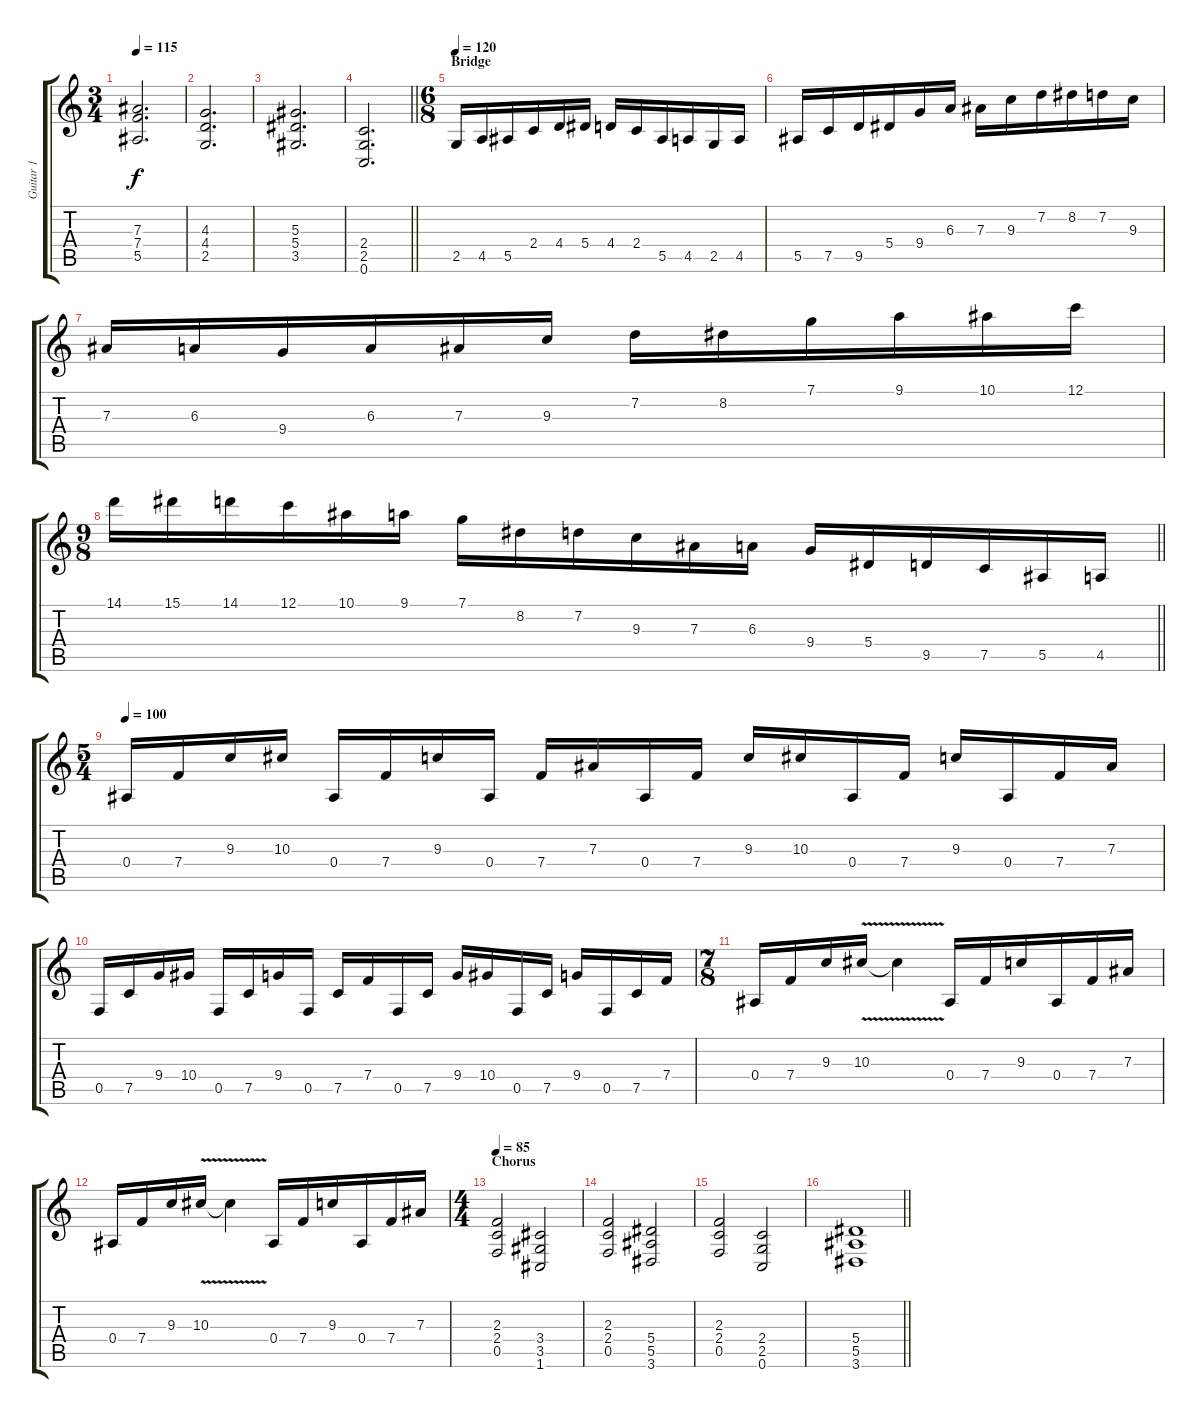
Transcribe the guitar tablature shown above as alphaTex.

\track ("Guitar 1" "Guitar 1") {instrument acousticguitarsteel}
\staff {score tabs}
\tuning (C4 G3 Eb3 Bb2 F2 C2) {hide}
\ts (3 4)
\tempo 115
\clef g2
\ks c
(7.3 7.4 5.5).2{d dy f} |
(4.3 4.4 2.5).2{d} |
(5.3 5.4 3.5).2{d} |
\barLineRight lightlight
(2.4 2.5 0.6).2{d} |
\ts (6 8)
\section ("" "Bridge")
\tempo 120
2.5.16 4.5.16 5.5.16 2.4.16 4.4.16 5.4.16 4.4.16 2.4.16 5.5.16 4.5.16 2.5.16 4.5.16 |
5.5.16 7.5.16 9.5.16 5.4.16 9.4.16 6.3.16 7.3.16 9.3.16 7.2.16 8.2.16 7.2.16 9.3.16 |
7.3.16 6.3.16 9.4.16 6.3.16 7.3.16 9.3.16 7.2.16 8.2.16 7.1.16 9.1.16 10.1.16 12.1.16 |
\ts (9 8)
\barLineRight lightlight
14.1.16 15.1.16 14.1.16 12.1.16 10.1.16 9.1.16 7.1.16 8.2.16 7.2.16 9.3.16 7.3.16 6.3.16 9.4.16 5.4.16 9.5.16 7.5.16 5.5.16 4.5.16 |
\ts (5 4)
\tempo 100
0.4.16 7.4.16 9.3.16 10.3.16 0.4.16 7.4.16 9.3.16 0.4.16 7.4.16 7.3.16 0.4.16 7.4.16 9.3.16 10.3.16 0.4.16 7.4.16 9.3.16 0.4.16 7.4.16 7.3.16 |
0.5.16 7.5.16 9.4.16 10.4.16 0.5.16 7.5.16 9.4.16 0.5.16 7.5.16 7.4.16 0.5.16 7.5.16 9.4.16 10.4.16 0.5.16 7.5.16 9.4.16 0.5.16 7.5.16 7.4.16 |
\ts (7 8)
0.4.16 7.4.16 9.3.16 10.3{v}.16 10.3{t}.4 0.4.16 7.4.16 9.3.16 0.4.16 7.4.16 7.3.16 |
0.4.16 7.4.16 9.3.16 10.3{v}.16 10.3{t}.4 0.4.16 7.4.16 9.3.16 0.4.16 7.4.16 7.3.16 |
\ts (4 4)
\section ("" "Chorus")
\tempo 85
(2.3 2.4 0.5).2 (3.4 3.5 1.6).2 |
(2.3 2.4 0.5).2 (5.4 5.5 3.6).2 |
(2.3 2.4 0.5).2 (2.4 2.5 0.6).2 |
\barLineRight lightlight
(5.4 5.5 3.6).1
